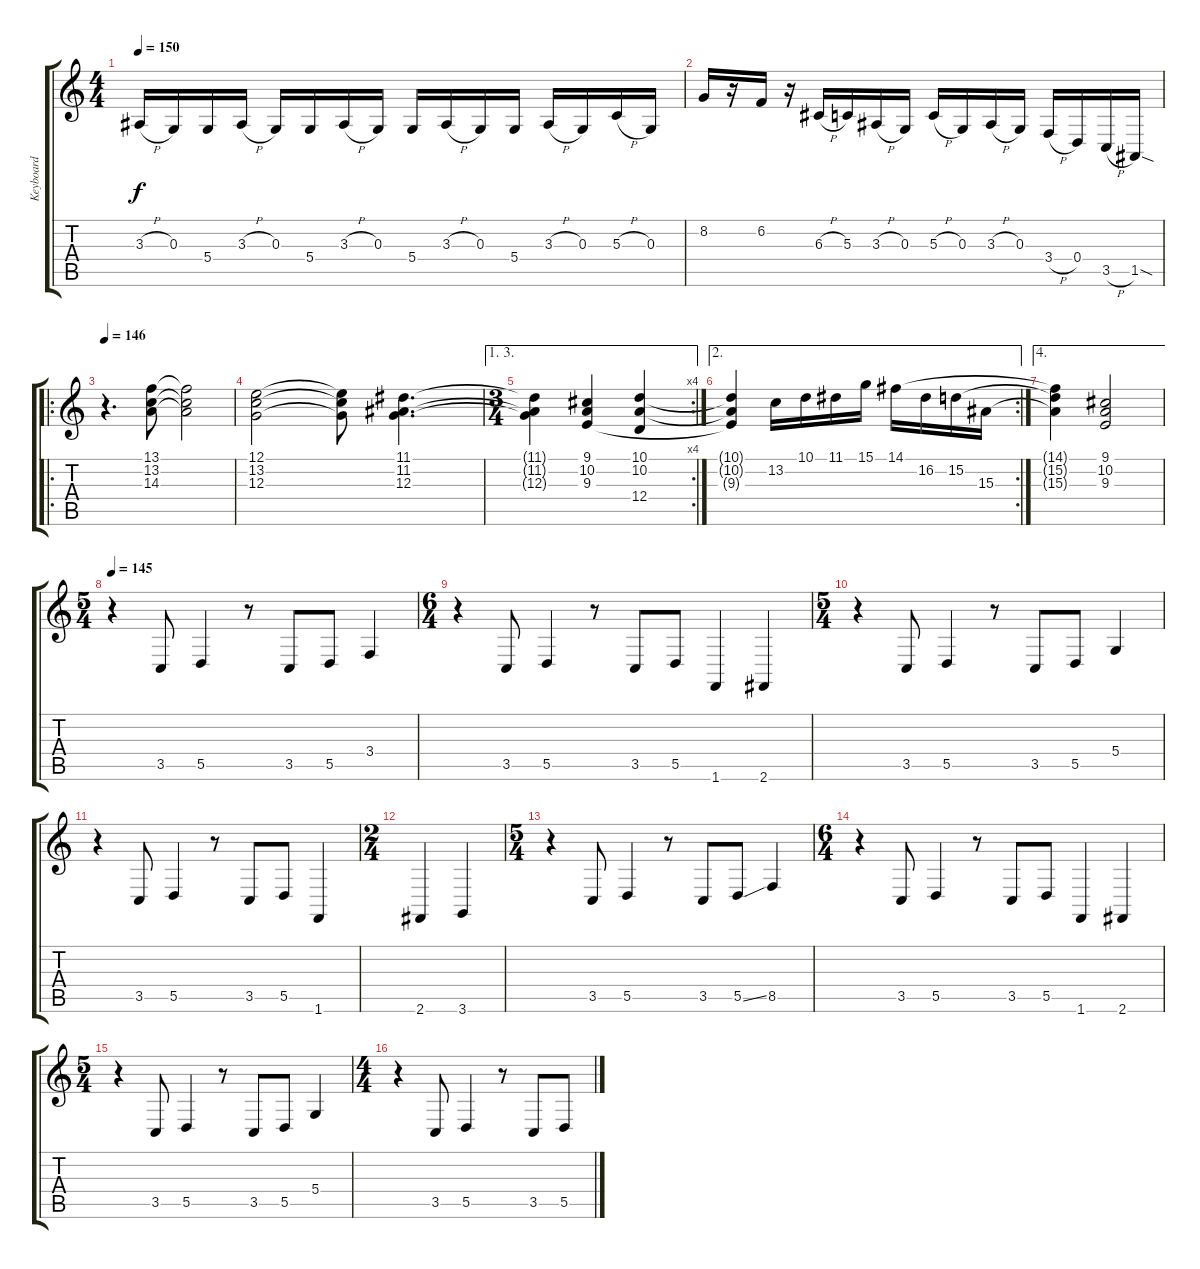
\track ("Keyboard" "Keyboard") {instrument electricgrandpiano}
\staff {score tabs}
\tuning (E4 B3 G3 D3 A2 E2) {hide}
\ts (4 4)
\tempo 150
\clef g2
\ks c
3.3{h}.16{dy f} 0.3.16 5.4.16 3.3{h}.16 0.3.16 5.4.16 3.3{h}.16 0.3.16 5.4.16 3.3{h}.16 0.3.16 5.4.16 3.3{h}.16 0.3.16 5.3{h}.16 0.3.16 |
8.2.16 r.16 6.2.16 r.16 6.3{h}.16 5.3.16 3.3{h}.16 0.3.16 5.3{h}.16 0.3.16 3.3{h}.16 0.3.16 3.4{h}.16 0.4.16 3.5{h}.16 1.5{sod}.16 |
\ro
\tempo 146
r.4{d} (13.1 13.2 14.3).8 (13.1{t} 13.2{t} 14.3{t}).2 |
(12.1 13.2 12.3).2 (12.1{t} 13.2{t} 12.3{t}).8 (11.1 11.2 12.3).4{d} |
\ae (1 3)
\rc 4
\ts (3 4)
(11.1{t} 11.2{t} 12.3{t}).4 (9.1 10.2 9.3).4 (10.1 10.2 12.4).4 |
\ae 2
\rc 2
(10.1{t} 10.2{t} 9.3{t}).4 13.2.16 10.1.16 11.1.16 15.1.16 14.1.16 16.2.16 15.2.16 15.3.16 |
\ae 4
(14.1{t} 15.2{t} 15.3{t}).4 (9.1 10.2 9.3).2 |
\ts (5 4)
\tempo 145
r.4 3.5.8 5.5.4 r.8 3.5.8 5.5.8 3.4.4 |
\ts (6 4)
r.4 3.5.8 5.5.4 r.8 3.5.8 5.5.8 1.6.4 2.6.4 |
\ts (5 4)
r.4 3.5.8 5.5.4 r.8 3.5.8 5.5.8 5.4.4 |
r.4 3.5.8 5.5.4 r.8 3.5.8 5.5.8 1.6.4 |
\ts (2 4)
2.6.4 3.6.4 |
\ts (5 4)
r.4 3.5.8 5.5.4 r.8 3.5.8 5.5{ss}.8 8.5.4 |
\ts (6 4)
r.4 3.5.8 5.5.4 r.8 3.5.8 5.5.8 1.6.4 2.6.4 |
\ts (5 4)
r.4 3.5.8 5.5.4 r.8 3.5.8 5.5.8 5.4.4 |
\ts (4 4)
r.4 3.5.8 5.5.4 r.8 3.5.8 5.5.8
